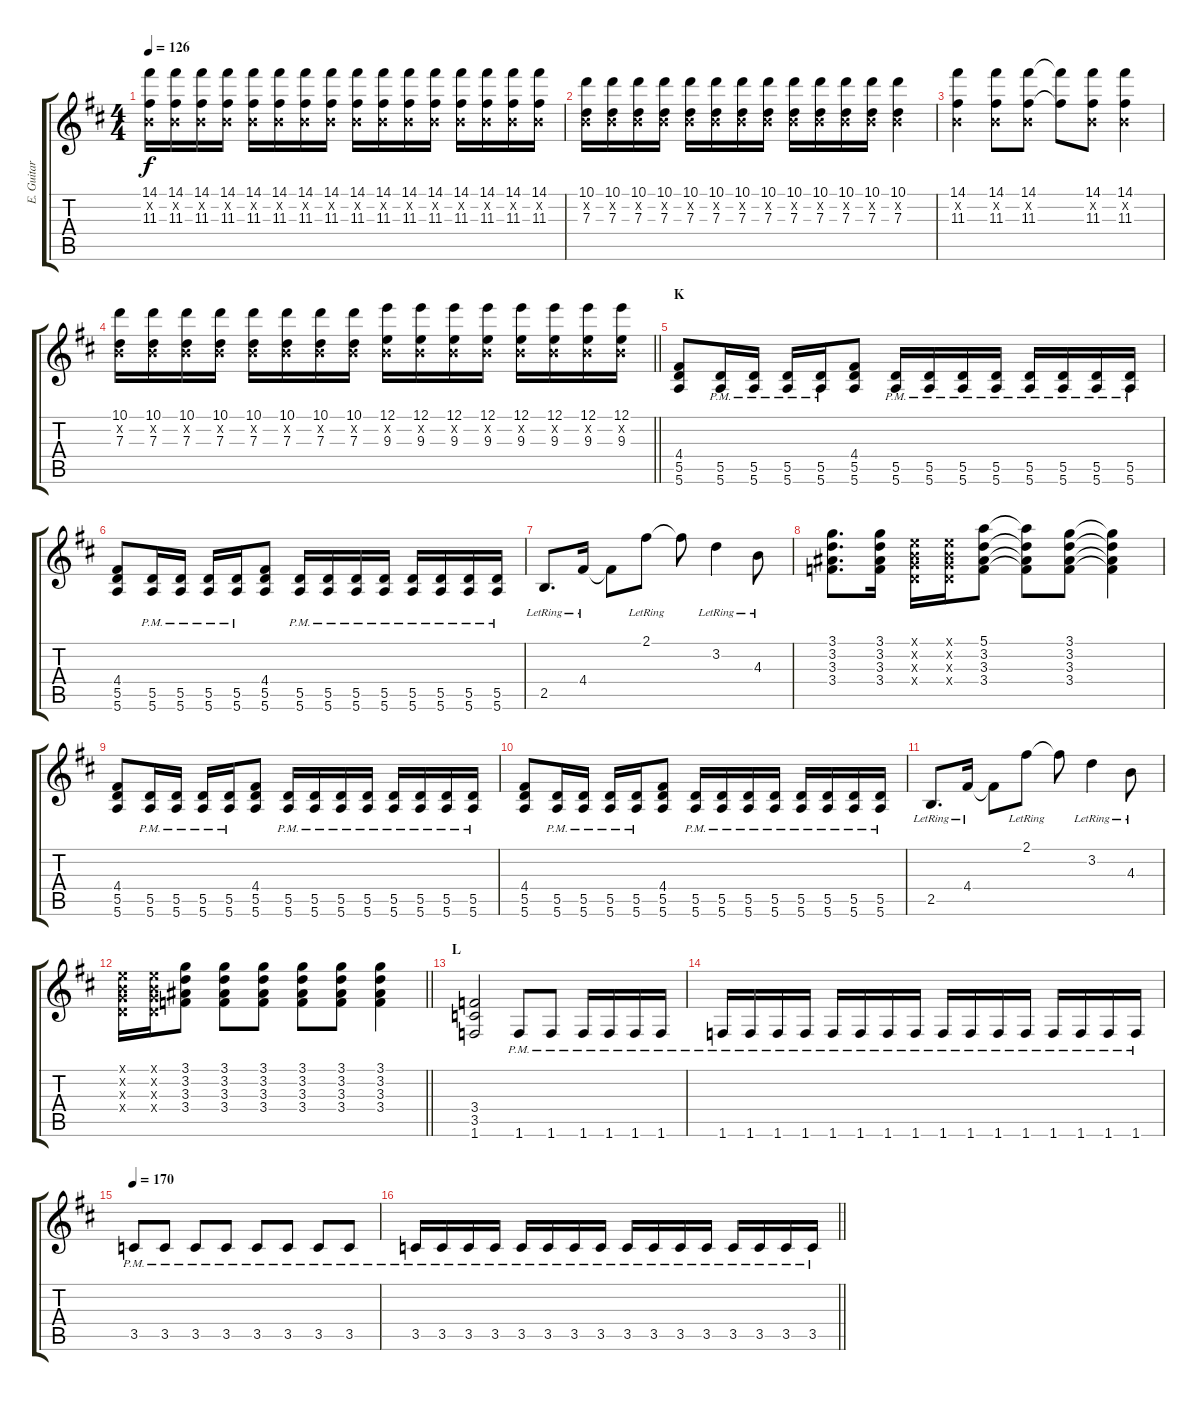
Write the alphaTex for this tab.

\track ("E. Guitar II" "E. Guitar ") {instrument overdrivenguitar}
\staff {score tabs}
\tuning (E4 B3 G3 D3 A2 E2) {hide}
\ts (4 4)
\tempo 126
\clef g2
\ks d
(14.1 0.2{x} 11.3).16{dy f} (14.1 0.2{x} 11.3).16 (14.1 0.2{x} 11.3).16 (14.1 0.2{x} 11.3).16 (14.1 0.2{x} 11.3).16 (14.1 0.2{x} 11.3).16 (14.1 0.2{x} 11.3).16 (14.1 0.2{x} 11.3).16 (14.1 0.2{x} 11.3).16 (14.1 0.2{x} 11.3).16 (14.1 0.2{x} 11.3).16 (14.1 0.2{x} 11.3).16 (14.1 0.2{x} 11.3).16 (14.1 0.2{x} 11.3).16 (14.1 0.2{x} 11.3).16 (14.1 0.2{x} 11.3).16 |
(10.1 0.2{x} 7.3).16 (10.1 0.2{x} 7.3).16 (10.1 0.2{x} 7.3).16 (10.1 0.2{x} 7.3).16 (10.1 0.2{x} 7.3).16 (10.1 0.2{x} 7.3).16 (10.1 0.2{x} 7.3).16 (10.1 0.2{x} 7.3).16 (10.1 0.2{x} 7.3).16 (10.1 0.2{x} 7.3).16 (10.1 0.2{x} 7.3).16 (10.1 0.2{x} 7.3).16 (10.1 0.2{x} 7.3).4 |
(14.1 0.2{x} 11.3).4 (14.1 0.2{x} 11.3).8 (14.1 0.2{x} 11.3).8 (14.1{t} 11.3{t}).8 (14.1 0.2{x} 11.3).8 (14.1 0.2{x} 11.3).4 |
\barLineRight lightlight
(10.1 0.2{x} 7.3).16 (10.1 0.2{x} 7.3).16 (10.1 0.2{x} 7.3).16 (10.1 0.2{x} 7.3).16 (10.1 0.2{x} 7.3).16 (10.1 0.2{x} 7.3).16 (10.1 0.2{x} 7.3).16 (10.1 0.2{x} 7.3).16 (12.1 0.2{x} 9.3).16 (12.1 0.2{x} 9.3).16 (12.1 0.2{x} 9.3).16 (12.1 0.2{x} 9.3).16 (12.1 0.2{x} 9.3).16 (12.1 0.2{x} 9.3).16 (12.1 0.2{x} 9.3).16 (12.1 0.2{x} 9.3).16 |
\section ("" "K")
(4.4 5.5 5.6).8 (5.5{pm} 5.6{pm}).16 (5.5{pm} 5.6{pm}).16 (5.5{pm} 5.6{pm}).16 (5.5{pm} 5.6{pm}).16 (4.4 5.5 5.6).8 (5.5{pm} 5.6{pm}).16 (5.5{pm} 5.6{pm}).16 (5.5{pm} 5.6{pm}).16 (5.5{pm} 5.6{pm}).16 (5.5{pm} 5.6{pm}).16 (5.5{pm} 5.6{pm}).16 (5.5{pm} 5.6{pm}).16 (5.5{pm} 5.6{pm}).16 |
(4.4 5.5 5.6).8 (5.5{pm} 5.6{pm}).16 (5.5{pm} 5.6{pm}).16 (5.5{pm} 5.6{pm}).16 (5.5{pm} 5.6{pm}).16 (4.4 5.5 5.6).8 (5.5{pm} 5.6{pm}).16 (5.5{pm} 5.6{pm}).16 (5.5{pm} 5.6{pm}).16 (5.5{pm} 5.6{pm}).16 (5.5{pm} 5.6{pm}).16 (5.5{pm} 5.6{pm}).16 (5.5{pm} 5.6{pm}).16 (5.5{pm} 5.6{pm}).16 |
2.5{lr}.8{d} 4.4{lr}.16 4.4{t}.8 2.1{lr}.8 2.1{t}.8 3.2{lr}.4 4.3{lr}.8 |
(3.1 3.2 3.3 3.4).8{d} (3.1 3.2 3.3 3.4).16 (0.1{x} 0.2{x} 0.3{x} 0.4{x}).16 (0.1{x} 0.2{x} 0.3{x} 0.4{x}).16 (5.1 3.2 3.3 3.4).8 (5.1{t} 3.2{t} 3.3{t} 3.4{t}).8 (3.1 3.2 3.3 3.4).8 (3.1{t} 3.2{t} 3.3{t} 3.4{t}).4 |
(4.4 5.5 5.6).8 (5.5{pm} 5.6{pm}).16 (5.5{pm} 5.6{pm}).16 (5.5{pm} 5.6{pm}).16 (5.5{pm} 5.6{pm}).16 (4.4 5.5 5.6).8 (5.5{pm} 5.6{pm}).16 (5.5{pm} 5.6{pm}).16 (5.5{pm} 5.6{pm}).16 (5.5{pm} 5.6{pm}).16 (5.5{pm} 5.6{pm}).16 (5.5{pm} 5.6{pm}).16 (5.5{pm} 5.6{pm}).16 (5.5{pm} 5.6{pm}).16 |
(4.4 5.5 5.6).8 (5.5{pm} 5.6{pm}).16 (5.5{pm} 5.6{pm}).16 (5.5{pm} 5.6{pm}).16 (5.5{pm} 5.6{pm}).16 (4.4 5.5 5.6).8 (5.5{pm} 5.6{pm}).16 (5.5{pm} 5.6{pm}).16 (5.5{pm} 5.6{pm}).16 (5.5{pm} 5.6{pm}).16 (5.5{pm} 5.6{pm}).16 (5.5{pm} 5.6{pm}).16 (5.5{pm} 5.6{pm}).16 (5.5{pm} 5.6{pm}).16 |
2.5{lr}.8{d} 4.4{lr}.16 4.4{t}.8 2.1{lr}.8 2.1{t}.8 3.2{lr}.4 4.3{lr}.8 |
\barLineRight lightlight
(0.1{x} 0.2{x} 0.3{x} 0.4{x}).16 (0.1{x} 0.2{x} 0.3{x} 0.4{x}).16 (3.1 3.2 3.3 3.4).8 (3.1 3.2 3.3 3.4).8 (3.1 3.2 3.3 3.4).8 (3.1 3.2 3.3 3.4).8 (3.1 3.2 3.3 3.4).8 (3.1 3.2 3.3 3.4).4 |
\section ("" "L")
(3.4 3.5 1.6).2 1.6{pm}.8 1.6{pm}.8 1.6{pm}.16 1.6{pm}.16 1.6{pm}.16 1.6{pm}.16 |
1.6{pm}.16 1.6{pm}.16 1.6{pm}.16 1.6{pm}.16 1.6{pm}.16 1.6{pm}.16 1.6{pm}.16 1.6{pm}.16 1.6{pm}.16 1.6{pm}.16 1.6{pm}.16 1.6{pm}.16 1.6{pm}.16 1.6{pm}.16 1.6{pm}.16 1.6{pm}.16 |
\tempo 170
3.5{pm}.8 3.5{pm}.8 3.5{pm}.8 3.5{pm}.8 3.5{pm}.8 3.5{pm}.8 3.5{pm}.8 3.5{pm}.8 |
\barLineRight lightlight
3.5{pm}.16 3.5{pm}.16 3.5{pm}.16 3.5{pm}.16 3.5{pm}.16 3.5{pm}.16 3.5{pm}.16 3.5{pm}.16 3.5{pm}.16 3.5{pm}.16 3.5{pm}.16 3.5{pm}.16 3.5{pm}.16 3.5{pm}.16 3.5{pm}.16 3.5{pm}.16
